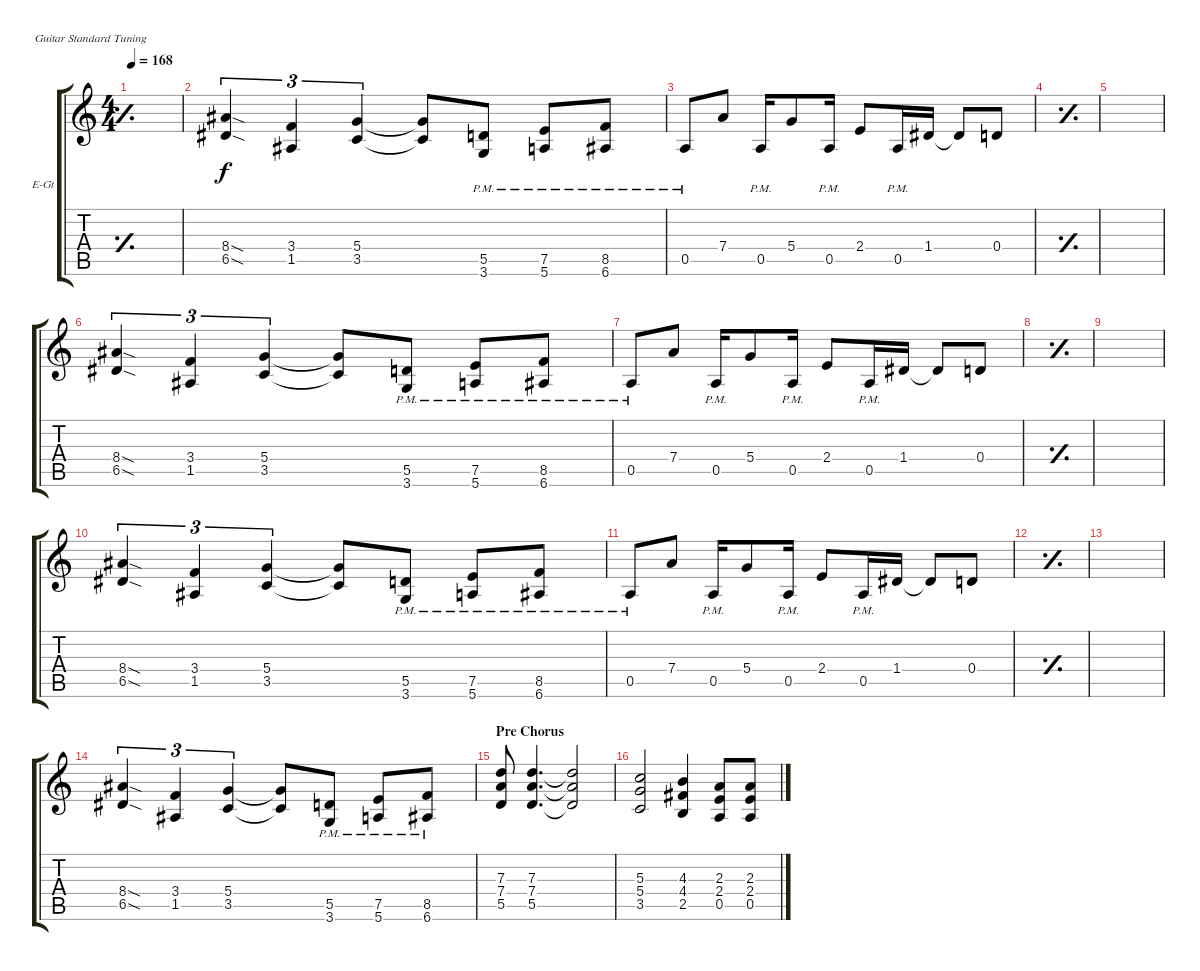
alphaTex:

\bracketExtendMode groupsimilarinstruments
\firstSystemTrackNameOrientation horizontal
\otherSystemsTrackNameOrientation horizontal
\track ("Guitar I" "E-Gt") {instrument distortionguitar}
\staff {score tabs}
\tuning (E4 B3 G3 D3 A2 E2)
\ts (4 4)
\tempo 168
\clef g2
\simile simple
\ks c
|
(8.4{sod} 6.5{sod}).4{tu (3 2)} (3.4 1.5).4{tu (3 2)} (5.4 3.5).4{tu (3 2)} (5.4{t} 3.5{t}).8 (5.5{pm} 3.6{pm}).8 (7.5{pm} 5.6{pm}).8 (8.5{pm} 6.6{pm}).8 |
0.5{pm}.8 7.4.8 0.5{pm}.16 5.4.8 0.5{pm}.16 2.4.8 0.5{pm}.16 1.4.16 1.4{t}.8 0.4.8 |
\simile simple
|
|
\simile none
(8.4{sod} 6.5{sod}).4{tu (3 2)} (3.4 1.5).4{tu (3 2)} (5.4 3.5).4{tu (3 2)} (5.4{t} 3.5{t}).8 (5.5{pm} 3.6{pm}).8 (7.5{pm} 5.6{pm}).8 (8.5{pm} 6.6{pm}).8 |
0.5{pm}.8 7.4.8 0.5{pm}.16 5.4.8 0.5{pm}.16 2.4.8 0.5{pm}.16 1.4.16 1.4{t}.8 0.4.8 |
\simile simple
|
|
\simile none
(8.4{sod} 6.5{sod}).4{tu (3 2)} (3.4 1.5).4{tu (3 2)} (5.4 3.5).4{tu (3 2)} (5.4{t} 3.5{t}).8 (5.5{pm} 3.6{pm}).8 (7.5{pm} 5.6{pm}).8 (8.5{pm} 6.6{pm}).8 |
0.5{pm}.8 7.4.8 0.5{pm}.16 5.4.8 0.5{pm}.16 2.4.8 0.5{pm}.16 1.4.16 1.4{t}.8 0.4.8 |
\simile simple
|
|
\simile none
(8.4{sod} 6.5{sod}).4{tu (3 2)} (3.4 1.5).4{tu (3 2)} (5.4 3.5).4{tu (3 2)} (5.4{t} 3.5{t}).8 (5.5{pm} 3.6{pm}).8 (7.5{pm} 5.6{pm}).8 (8.5{pm} 6.6{pm}).8 |
\section ("" "Pre Chorus")
(7.3 7.4 5.5).8 (7.3 7.4 5.5).4{d} (7.3{t} 7.4{t} 5.5{t}).2 |
(5.3 5.4 3.5).2 (4.3 4.4 2.5).4 (2.3 2.4 0.5).8 (2.3 2.4 0.5).8
